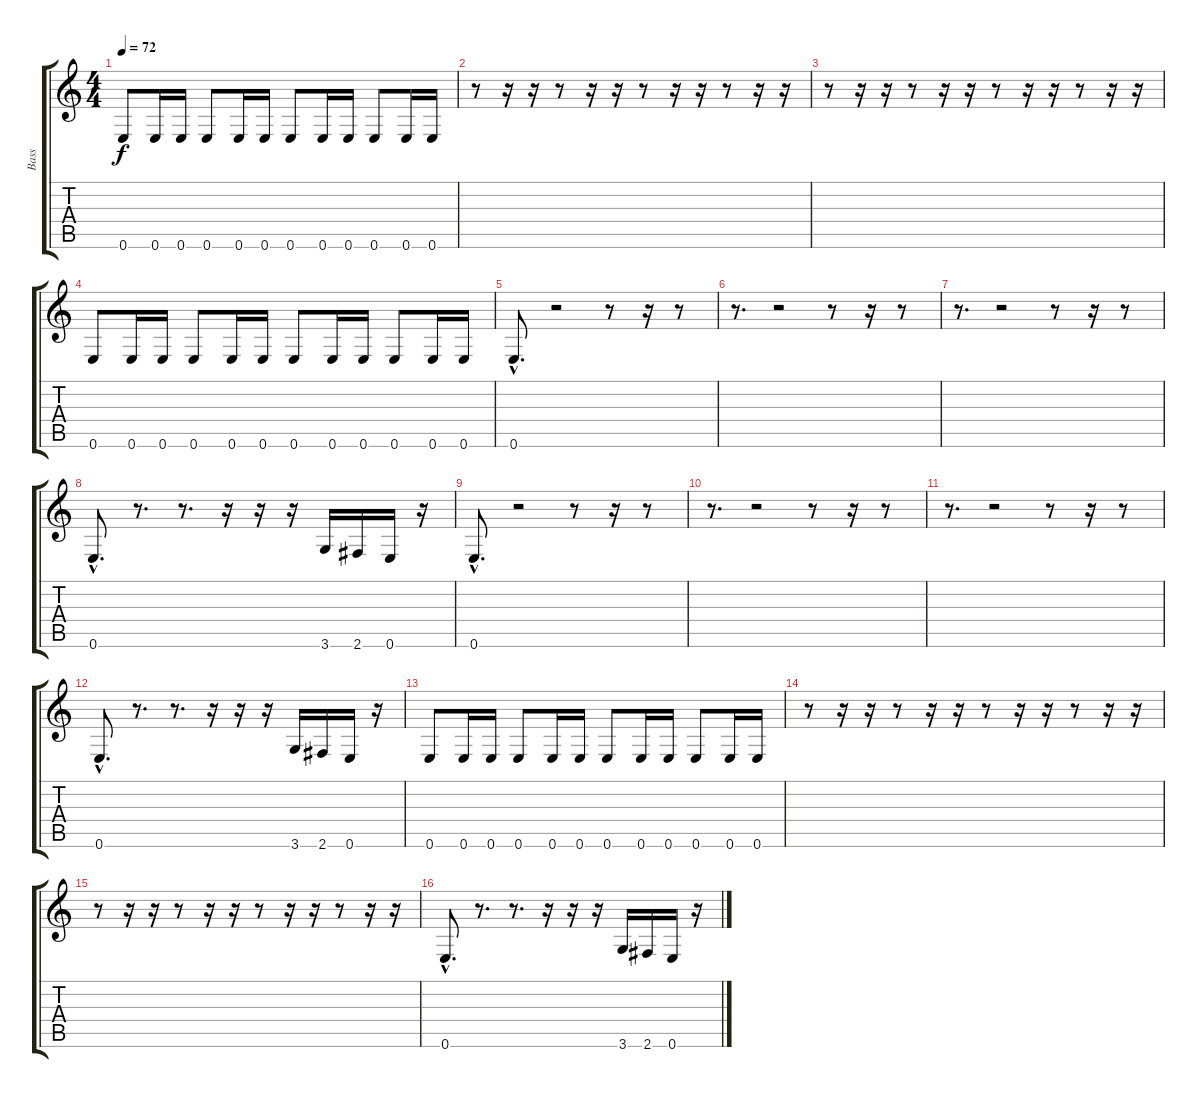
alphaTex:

\track ("Bass" "Bass") {instrument electricbasspick}
\staff {score tabs}
\tuning (E4 B3 G3 D3 A2 E2) {hide}
\ts (4 4)
\tempo 72
\clef g2
\ks c
0.6.8{dy f} 0.6.16 0.6.16 0.6.8 0.6.16 0.6.16 0.6.8 0.6.16 0.6.16 0.6.8 0.6.16 0.6.16 |
r.8 r.16 r.16 r.8 r.16 r.16 r.8 r.16 r.16 r.8 r.16 r.16 |
r.8 r.16 r.16 r.8 r.16 r.16 r.8 r.16 r.16 r.8 r.16 r.16 |
0.6.8 0.6.16 0.6.16 0.6.8 0.6.16 0.6.16 0.6.8 0.6.16 0.6.16 0.6.8 0.6.16 0.6.16 |
0.6{hac}.8{d} r.2 r.8 r.16 r.8 |
r.8{d} r.2 r.8 r.16 r.8 |
r.8{d} r.2 r.8 r.16 r.8 |
0.6{hac}.8{d} r.8{d} r.8{d} r.16 r.16 r.16 3.6.16 2.6.16 0.6.16 r.16 |
0.6{hac}.8{d} r.2 r.8 r.16 r.8 |
r.8{d} r.2 r.8 r.16 r.8 |
r.8{d} r.2 r.8 r.16 r.8 |
0.6{hac}.8{d} r.8{d} r.8{d} r.16 r.16 r.16 3.6.16 2.6.16 0.6.16 r.16 |
0.6.8 0.6.16 0.6.16 0.6.8 0.6.16 0.6.16 0.6.8 0.6.16 0.6.16 0.6.8 0.6.16 0.6.16 |
r.8 r.16 r.16 r.8 r.16 r.16 r.8 r.16 r.16 r.8 r.16 r.16 |
r.8 r.16 r.16 r.8 r.16 r.16 r.8 r.16 r.16 r.8 r.16 r.16 |
0.6{hac}.8{d} r.8{d} r.8{d} r.16 r.16 r.16 3.6.16 2.6.16 0.6.16 r.16
